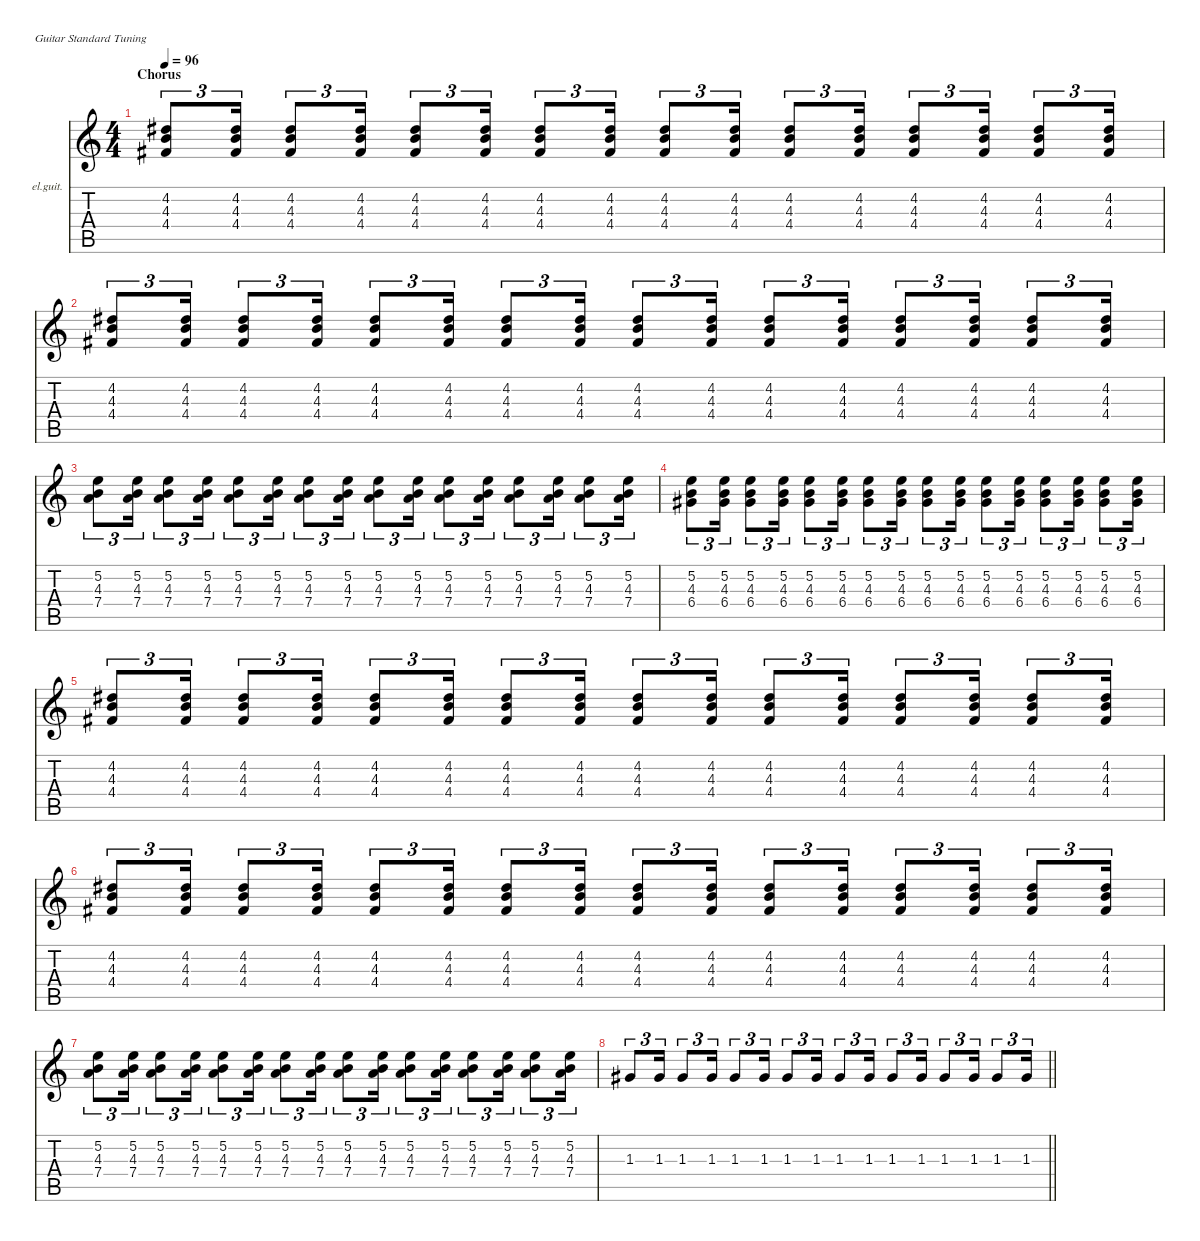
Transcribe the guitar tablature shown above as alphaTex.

\defaultSystemsLayout 4
\hideDynamics
\bracketExtendMode nobrackets
\firstSystemTrackNameOrientation horizontal
\otherSystemsTrackNameOrientation horizontal
\track ("Guitar (riff)" "el.guit.") {instrument electricguitarclean}
\staff {score tabs}
\tuning (E4 B3 G3 D3 A2 E2)
\ts (4 4)
\section ("" "Chorus")
\tempo 96
\clef g2
\ks c
(4.2{acc #} 4.3 4.4{acc #}).8{tu (3 2) dy f instrument acousticguitarnylon beam Up} (4.2{acc #} 4.3 4.4{acc #}).16{tu (3 2) beam Up} (4.2{acc #} 4.3 4.4{acc #}).8{tu (3 2) beam Up} (4.2{acc #} 4.3 4.4{acc #}).16{tu (3 2) beam Up} (4.2{acc #} 4.3 4.4{acc #}).8{tu (3 2) beam Up} (4.2{acc #} 4.3 4.4{acc #}).16{tu (3 2) beam Up} (4.2{acc #} 4.3 4.4{acc #}).8{tu (3 2) beam Up} (4.2{acc #} 4.3 4.4{acc #}).16{tu (3 2) beam Up} (4.2{acc #} 4.3 4.4{acc #}).8{tu (3 2) beam Up} (4.2{acc #} 4.3 4.4{acc #}).16{tu (3 2) beam Up} (4.2{acc #} 4.3 4.4{acc #}).8{tu (3 2) beam Up} (4.2{acc #} 4.3 4.4{acc #}).16{tu (3 2) beam Up} (4.2{acc #} 4.3 4.4{acc #}).8{tu (3 2) beam Up} (4.2{acc #} 4.3 4.4{acc #}).16{tu (3 2) beam Up} (4.2{acc #} 4.3 4.4{acc #}).8{tu (3 2) beam Up} (4.2{acc #} 4.3 4.4{acc #}).16{tu (3 2) beam Up} |
(4.2{acc #} 4.3 4.4{acc #}).8{tu (3 2) beam Up} (4.2{acc #} 4.3 4.4{acc #}).16{tu (3 2) beam Up} (4.2{acc #} 4.3 4.4{acc #}).8{tu (3 2) beam Up} (4.2{acc #} 4.3 4.4{acc #}).16{tu (3 2) beam Up} (4.2{acc #} 4.3 4.4{acc #}).8{tu (3 2) beam Up} (4.2{acc #} 4.3 4.4{acc #}).16{tu (3 2) beam Up} (4.2{acc #} 4.3 4.4{acc #}).8{tu (3 2) beam Up} (4.2{acc #} 4.3 4.4{acc #}).16{tu (3 2) beam Up} (4.2{acc #} 4.3 4.4{acc #}).8{tu (3 2) beam Up} (4.2{acc #} 4.3 4.4{acc #}).16{tu (3 2) beam Up} (4.2{acc #} 4.3 4.4{acc #}).8{tu (3 2) beam Up} (4.2{acc #} 4.3 4.4{acc #}).16{tu (3 2) beam Up} (4.2{acc #} 4.3 4.4{acc #}).8{tu (3 2) beam Up} (4.2{acc #} 4.3 4.4{acc #}).16{tu (3 2) beam Up} (4.2{acc #} 4.3 4.4{acc #}).8{tu (3 2) beam Up} (4.2{acc #} 4.3 4.4{acc #}).16{tu (3 2) beam Up} |
(5.2 4.3 7.4).8{tu (3 2) beam Down} (5.2 4.3 7.4).16{tu (3 2) beam Down} (5.2 4.3 7.4).8{tu (3 2) beam Down} (5.2 4.3 7.4).16{tu (3 2) beam Down} (5.2 4.3 7.4).8{tu (3 2) beam Down} (5.2 4.3 7.4).16{tu (3 2) beam Down} (5.2 4.3 7.4).8{tu (3 2) beam Down} (5.2 4.3 7.4).16{tu (3 2) beam Down} (5.2 4.3 7.4).8{tu (3 2) beam Down} (5.2 4.3 7.4).16{tu (3 2) beam Down} (5.2 4.3 7.4).8{tu (3 2) beam Down} (5.2 4.3 7.4).16{tu (3 2) beam Down} (5.2 4.3 7.4).8{tu (3 2) beam Down} (5.2 4.3 7.4).16{tu (3 2) beam Down} (5.2 4.3 7.4).8{tu (3 2) beam Down} (5.2 4.3 7.4).16{tu (3 2) beam Down} |
(5.2 4.3 6.4{acc #}).8{tu (3 2) beam Down} (5.2 4.3 6.4{acc #}).16{tu (3 2) beam Down} (5.2 4.3 6.4{acc #}).8{tu (3 2) beam Down} (5.2 4.3 6.4{acc #}).16{tu (3 2) beam Down} (5.2 4.3 6.4{acc #}).8{tu (3 2) beam Down} (5.2 4.3 6.4{acc #}).16{tu (3 2) beam Down} (5.2 4.3 6.4{acc #}).8{tu (3 2) beam Down} (5.2 4.3 6.4{acc #}).16{tu (3 2) beam Down} (5.2 4.3 6.4{acc #}).8{tu (3 2) beam Down} (5.2 4.3 6.4{acc #}).16{tu (3 2) beam Down} (5.2 4.3 6.4{acc #}).8{tu (3 2) beam Down} (5.2 4.3 6.4{acc #}).16{tu (3 2) beam Down} (5.2 4.3 6.4{acc #}).8{tu (3 2) beam Down} (5.2 4.3 6.4{acc #}).16{tu (3 2) beam Down} (5.2 4.3 6.4{acc #}).8{tu (3 2) beam Down} (5.2 4.3 6.4{acc #}).16{tu (3 2) beam Down} |
(4.2{acc #} 4.3 4.4{acc #}).8{tu (3 2) beam Up} (4.2{acc #} 4.3 4.4{acc #}).16{tu (3 2) beam Up} (4.2{acc #} 4.3 4.4{acc #}).8{tu (3 2) beam Up} (4.2{acc #} 4.3 4.4{acc #}).16{tu (3 2) beam Up} (4.2{acc #} 4.3 4.4{acc #}).8{tu (3 2) beam Up} (4.2{acc #} 4.3 4.4{acc #}).16{tu (3 2) beam Up} (4.2{acc #} 4.3 4.4{acc #}).8{tu (3 2) beam Up} (4.2{acc #} 4.3 4.4{acc #}).16{tu (3 2) beam Up} (4.2{acc #} 4.3 4.4{acc #}).8{tu (3 2) beam Up} (4.2{acc #} 4.3 4.4{acc #}).16{tu (3 2) beam Up} (4.2{acc #} 4.3 4.4{acc #}).8{tu (3 2) beam Up} (4.2{acc #} 4.3 4.4{acc #}).16{tu (3 2) beam Up} (4.2{acc #} 4.3 4.4{acc #}).8{tu (3 2) beam Up} (4.2{acc #} 4.3 4.4{acc #}).16{tu (3 2) beam Up} (4.2{acc #} 4.3 4.4{acc #}).8{tu (3 2) beam Up} (4.2{acc #} 4.3 4.4{acc #}).16{tu (3 2) beam Up} |
(4.2{acc #} 4.3 4.4{acc #}).8{tu (3 2) beam Up} (4.2{acc #} 4.3 4.4{acc #}).16{tu (3 2) beam Up} (4.2{acc #} 4.3 4.4{acc #}).8{tu (3 2) beam Up} (4.2{acc #} 4.3 4.4{acc #}).16{tu (3 2) beam Up} (4.2{acc #} 4.3 4.4{acc #}).8{tu (3 2) beam Up} (4.2{acc #} 4.3 4.4{acc #}).16{tu (3 2) beam Up} (4.2{acc #} 4.3 4.4{acc #}).8{tu (3 2) beam Up} (4.2{acc #} 4.3 4.4{acc #}).16{tu (3 2) beam Up} (4.2{acc #} 4.3 4.4{acc #}).8{tu (3 2) beam Up} (4.2{acc #} 4.3 4.4{acc #}).16{tu (3 2) beam Up} (4.2{acc #} 4.3 4.4{acc #}).8{tu (3 2) beam Up} (4.2{acc #} 4.3 4.4{acc #}).16{tu (3 2) beam Up} (4.2{acc #} 4.3 4.4{acc #}).8{tu (3 2) beam Up} (4.2{acc #} 4.3 4.4{acc #}).16{tu (3 2) beam Up} (4.2{acc #} 4.3 4.4{acc #}).8{tu (3 2) beam Up} (4.2{acc #} 4.3 4.4{acc #}).16{tu (3 2) beam Up} |
(5.2 4.3 7.4).8{tu (3 2) beam Down} (5.2 4.3 7.4).16{tu (3 2) beam Down} (5.2 4.3 7.4).8{tu (3 2) beam Down} (5.2 4.3 7.4).16{tu (3 2) beam Down} (5.2 4.3 7.4).8{tu (3 2) beam Down} (5.2 4.3 7.4).16{tu (3 2) beam Down} (5.2 4.3 7.4).8{tu (3 2) beam Down} (5.2 4.3 7.4).16{tu (3 2) beam Down} (5.2 4.3 7.4).8{tu (3 2) dy mf beam Down} (5.2 4.3 7.4).16{tu (3 2) beam Down} (5.2 4.3 7.4).8{tu (3 2) dy mp beam Down} (5.2 4.3 7.4).16{tu (3 2) beam Down} (5.2 4.3 7.4).8{tu (3 2) dy p beam Down} (5.2 4.3 7.4).16{tu (3 2) beam Down} (5.2 4.3 7.4).8{tu (3 2) dy pp beam Down} (5.2 4.3 7.4).16{tu (3 2) beam Down} |
\barLineRight lightlight
1.3{acc #}.8{tu (3 2) dy ppp instrument electricguitarclean beam Up} 1.3{acc #}.16{tu (3 2) beam Up} 1.3{acc #}.8{tu (3 2) dy pp beam Up} 1.3{acc #}.16{tu (3 2) beam Up} 1.3{acc #}.8{tu (3 2) beam Up} 1.3{acc #}.16{tu (3 2) beam Up} 1.3{acc #}.8{tu (3 2) beam Up} 1.3{acc #}.16{tu (3 2) dy p beam Up} 1.3{acc #}.8{tu (3 2) beam Up} 1.3{acc #}.16{tu (3 2) beam Up} 1.3{acc #}.8{tu (3 2) beam Up} 1.3{acc #}.16{tu (3 2) dy mp beam Up} 1.3{acc #}.8{tu (3 2) beam Up} 1.3{acc #}.16{tu (3 2) dy mf beam Up} 1.3{acc #}.8{tu (3 2) beam Up} 1.3{acc #}.16{tu (3 2) beam Up}
